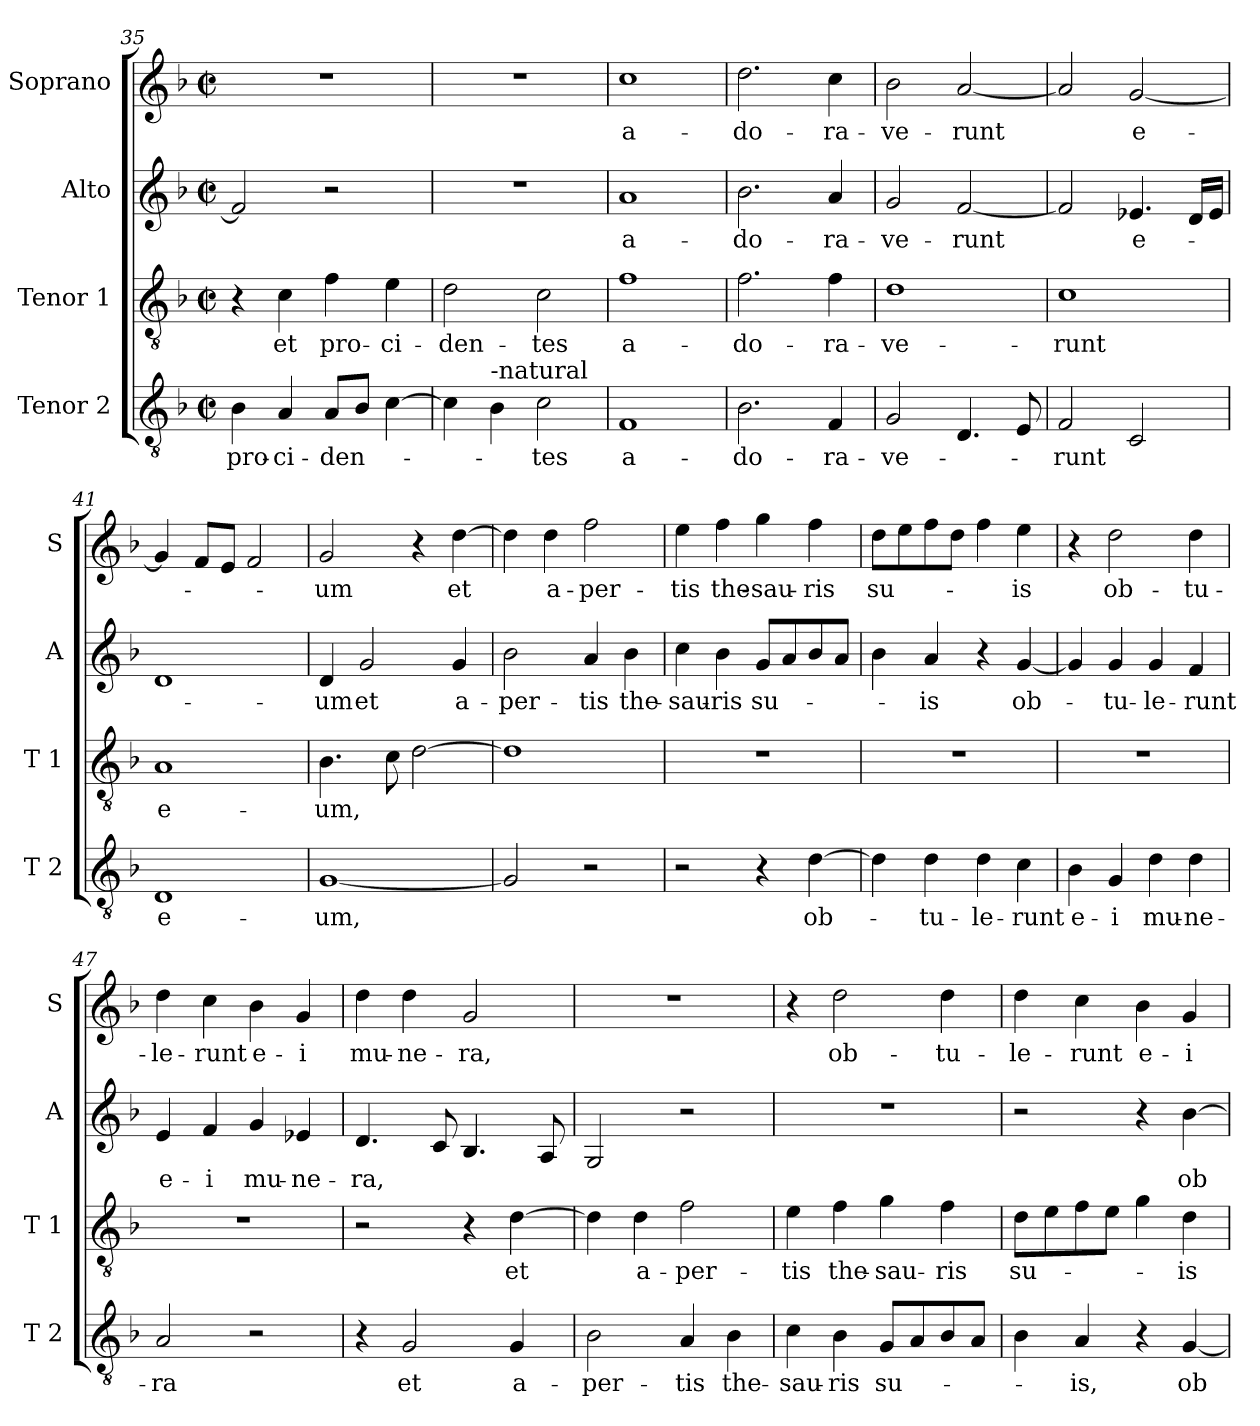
**kern	**text	**kern	**text	**kern	**text	**kern	**text
*part4	*part4	*part3	*part3	*part2	*part2	*part1	*part1
*staff4	*staff4	*staff3	*staff3	*staff2	*staff2	*staff1	*staff1
*I"Tenor 2	*	*I"Tenor 1	*	*I"Alto	*	*I"Soprano	*
*I'T 2	*	*I'T 1	*	*I'A	*	*I'S	*
*clefGv2	*	*clefGv2	*	*clefG2	*	*clefG2	*
*k[b-]	*	*k[b-]	*	*k[b-]	*	*k[b-]	*
*F:	*	*F:	*	*F:	*	*F:	*
*M2/2	*	*M2/2	*	*M2/2	*	*M2/2	*
*met(c|)	*	*met(c|)	*	*met(c|)	*	*met(c|)	*
=35	=35	=35	=35	=35	=35	=35	=35
!	!LO:LY:b	!	!	!	!	!	!
4B-\	pro-	4r	.	2f/]	.	1r	.
!	!LO:LY:b	!	!LO:LY:b	!	!	!	!
4A/	-ci-	4c\	et	.	.	.	.
!	!LO:LY:b	!	!LO:LY:b	!	!	!	!
8A/L	-den-	4f\	pro-	2r	.	.	.
8B-/J	.	.	.	.	.	.	.
!	!	!	!LO:LY:b	!	!	!	!
[4c\	.	4e\	-ci-	.	.	.	.
=36	=36	=36	=36	=36	=36	=36	=36
!	!	!	!LO:LY:b	!	!	!	!
4c\]	.	2d\	-den-	1r	.	1r	.
!LO:TX:a:t=-natural	!	!	!	!	!	!	!
4B-\	.	.	.	.	.	.	.
!	!LO:LY:b	!	!LO:LY:b	!	!	!	!
2c\	-tes	2c\	-tes	.	.	.	.
!!LO:PB:g=z
=37	=37	=37	=37	=37	=37	=37	=37
!	!LO:LY:b	!	!LO:LY:b	!	!LO:LY:b	!	!LO:LY:b
1F	a-	1f	a-	1a	a-	1cc	a-
=38	=38	=38	=38	=38	=38	=38	=38
!	!LO:LY:b	!	!LO:LY:b	!	!LO:LY:b	!	!LO:LY:b
2.B-\	-do-	2.f\	-do-	2.b-\	-do-	2.dd\	-do-
!	!LO:LY:b	!	!LO:LY:b	!	!LO:LY:b	!	!LO:LY:b
4F/	-ra-	4f\	-ra-	4a/	-ra-	4cc\	-ra-
=39	=39	=39	=39	=39	=39	=39	=39
!	!LO:LY:b	!	!LO:LY:b	!	!LO:LY:b	!	!LO:LY:b
2G/	-ve-	1d	-ve-	2g/	-ve-	2b-\	-ve-
!	!	!	!	!	!LO:LY:b	!	!LO:LY:b
4.D/	.	.	.	[2f/	-runt	[2a/	-runt
8E/	.	.	.	.	.	.	.
=40	=40	=40	=40	=40	=40	=40	=40
!	!LO:LY:b	!	!LO:LY:b	!	!	!	!
2F/	-runt	1c	-runt	2f/]	.	2a/]	.
!	!	!	!	!	!LO:LY:b	!	!LO:LY:b
2C/	.	.	.	4.e-X/	e-	[2g/	e-
.	.	.	.	16d/LL	.	.	.
.	.	.	.	16e-/JJ	.	.	.
=41	=41	=41	=41	=41	=41	=41	=41
!	!LO:LY:b	!	!LO:LY:b	!	!	!	!
1D	e-	1A	e-	1d	.	4g/]	.
.	.	.	.	.	.	8f/L	.
.	.	.	.	.	.	8e/J	.
.	.	.	.	.	.	2f/	.
=42	=42	=42	=42	=42	=42	=42	=42
!	!LO:LY:b	!	!LO:LY:b	!	!LO:LY:b	!	!LO:LY:b
[1G	-um,	4.B-\	-um,	4d/	-um	2g/	-um
!	!	!	!	!	!LO:LY:b	!	!
.	.	.	.	2g/	et	.	.
.	.	8c\	.	.	.	.	.
.	.	[2d\	.	.	.	4r	.
!	!	!	!	!	!LO:LY:b	!	!LO:LY:b
.	.	.	.	4g/	a-	[4dd\	et
!!LO:LB:g=z
=43	=43	=43	=43	=43	=43	=43	=43
!	!	!	!	!	!LO:LY:b	!	!
2G/]	.	1d]	.	2b-\	-per-	4dd\]	.
!	!	!	!	!	!	!	!LO:LY:b
.	.	.	.	.	.	4dd\	a-
!	!	!	!	!	!LO:LY:b	!	!LO:LY:b
2r	.	.	.	4a/	-tis	2ff\	-per-
!	!	!	!	!	!LO:LY:b	!	!
.	.	.	.	4b-\	the-	.	.
=44	=44	=44	=44	=44	=44	=44	=44
!	!	!	!	!	!LO:LY:b	!	!LO:LY:b
2r	.	1r	.	4cc\	-sau-	4ee\	-tis
!	!	!	!	!	!LO:LY:b	!	!LO:LY:b
.	.	.	.	4b-\	-ris	4ff\	the-
!	!	!	!	!	!LO:LY:b	!	!LO:LY:b
4r	.	.	.	8g/L	su-	4gg\	-sau-
.	.	.	.	8a/	.	.	.
!	!LO:LY:b	!	!	!	!	!	!LO:LY:b
[4d\	ob-	.	.	8b-/	.	4ff\	-ris
.	.	.	.	8a/J	.	.	.
=45	=45	=45	=45	=45	=45	=45	=45
!	!	!	!	!	!	!	!LO:LY:b
4d\]	.	1r	.	4b-\	.	8dd\L	su-
.	.	.	.	.	.	8ee\	.
!	!LO:LY:b	!	!	!	!LO:LY:b	!	!
4d\	-tu-	.	.	4a/	-is	8ff\	.
.	.	.	.	.	.	8dd\J	.
!	!LO:LY:b	!	!	!	!	!	!
4d\	-le-	.	.	4r	.	4ff\	.
!	!LO:LY:b	!	!	!	!LO:LY:b	!	!LO:LY:b
4c\	-runt	.	.	[4g/	ob-	4ee\	-is
=46	=46	=46	=46	=46	=46	=46	=46
!	!LO:LY:b	!	!	!	!	!	!
4B-\	e-	1r	.	4g/]	.	4r	.
!	!LO:LY:b	!	!	!	!LO:LY:b	!	!LO:LY:b
4G/	-i	.	.	4g/	-tu-	2dd\	ob-
!	!LO:LY:b	!	!	!	!LO:LY:b	!	!
4d\	mu-	.	.	4g/	-le-	.	.
!	!LO:LY:b	!	!	!	!LO:LY:b	!	!LO:LY:b
4d\	-ne-	.	.	4f/	-runt	4dd\	-tu-
=47	=47	=47	=47	=47	=47	=47	=47
!	!LO:LY:b	!	!	!	!LO:LY:b	!	!LO:LY:b
2A/	-ra	1r	.	4e/	e-	4dd\	-le-
!	!	!	!	!	!LO:LY:b	!	!LO:LY:b
.	.	.	.	4f/	-i	4cc\	-runt
!	!	!	!	!	!LO:LY:b	!	!LO:LY:b
2r	.	.	.	4g/	mu-	4b-\	e-
!	!	!	!	!	!LO:LY:b	!	!LO:LY:b
.	.	.	.	4e-X/	-ne-	4g/	-i
=48	=48	=48	=48	=48	=48	=48	=48
!	!	!	!	!	!LO:LY:b	!	!LO:LY:b
4r	.	2r	.	4.d/	-ra,	4dd\	mu-
!	!LO:LY:b	!	!	!	!	!	!LO:LY:b
2G/	et	.	.	.	.	4dd\	-ne-
.	.	.	.	8c/	.	.	.
!	!	!	!	!	!	!	!LO:LY:b
.	.	4r	.	4.B-/	.	2g/	-ra,
!	!LO:LY:b	!	!LO:LY:b	!	!	!	!
4G/	a-	[4d\	et	.	.	.	.
.	.	.	.	8A/	.	.	.
!!LO:LB:g=z
=49	=49	=49	=49	=49	=49	=49	=49
!	!LO:LY:b	!	!	!	!	!	!
2B-\	-per-	4d\]	.	2G/	.	1r	.
!	!	!	!LO:LY:b	!	!	!	!
.	.	4d\	a-	.	.	.	.
!	!LO:LY:b	!	!LO:LY:b	!	!	!	!
4A/	-tis	2f\	-per-	2r	.	.	.
!	!LO:LY:b	!	!	!	!	!	!
4B-\	the-	.	.	.	.	.	.
=50	=50	=50	=50	=50	=50	=50	=50
!	!LO:LY:b	!	!LO:LY:b	!	!	!	!
4c\	-sau-	4e\	-tis	1r	.	4r	.
!	!LO:LY:b	!	!LO:LY:b	!	!	!	!LO:LY:b
4B-\	-ris	4f\	the-	.	.	2dd\	ob-
!	!LO:LY:b	!	!LO:LY:b	!	!	!	!
8G/L	su-	4g\	-sau-	.	.	.	.
8A/	.	.	.	.	.	.	.
!	!	!	!LO:LY:b	!	!	!	!LO:LY:b
8B-/	.	4f\	-ris	.	.	4dd\	-tu-
8A/J	.	.	.	.	.	.	.
=51	=51	=51	=51	=51	=51	=51	=51
!	!	!	!LO:LY:b	!	!	!	!LO:LY:b
4B-\	.	8d\L	su-	2r	.	4dd\	-le-
.	.	8e\	.	.	.	.	.
!	!LO:LY:b	!	!	!	!	!	!LO:LY:b
4A/	-is,	8f\	.	.	.	4cc\	-runt
.	.	8e\J	.	.	.	.	.
!	!	!	!	!	!	!	!LO:LY:b
4r	.	4g\	.	4r	.	4b-\	e-
!	!LO:LY:b	!	!LO:LY:b	!	!LO:LY:b	!	!LO:LY:b
[4G/	ob-	4d\	-is	[4b-\	ob-	4g/	-i
=	=	=	=	=	=	=	=
*-	*-	*-	*-	*-	*-	*-	*-
